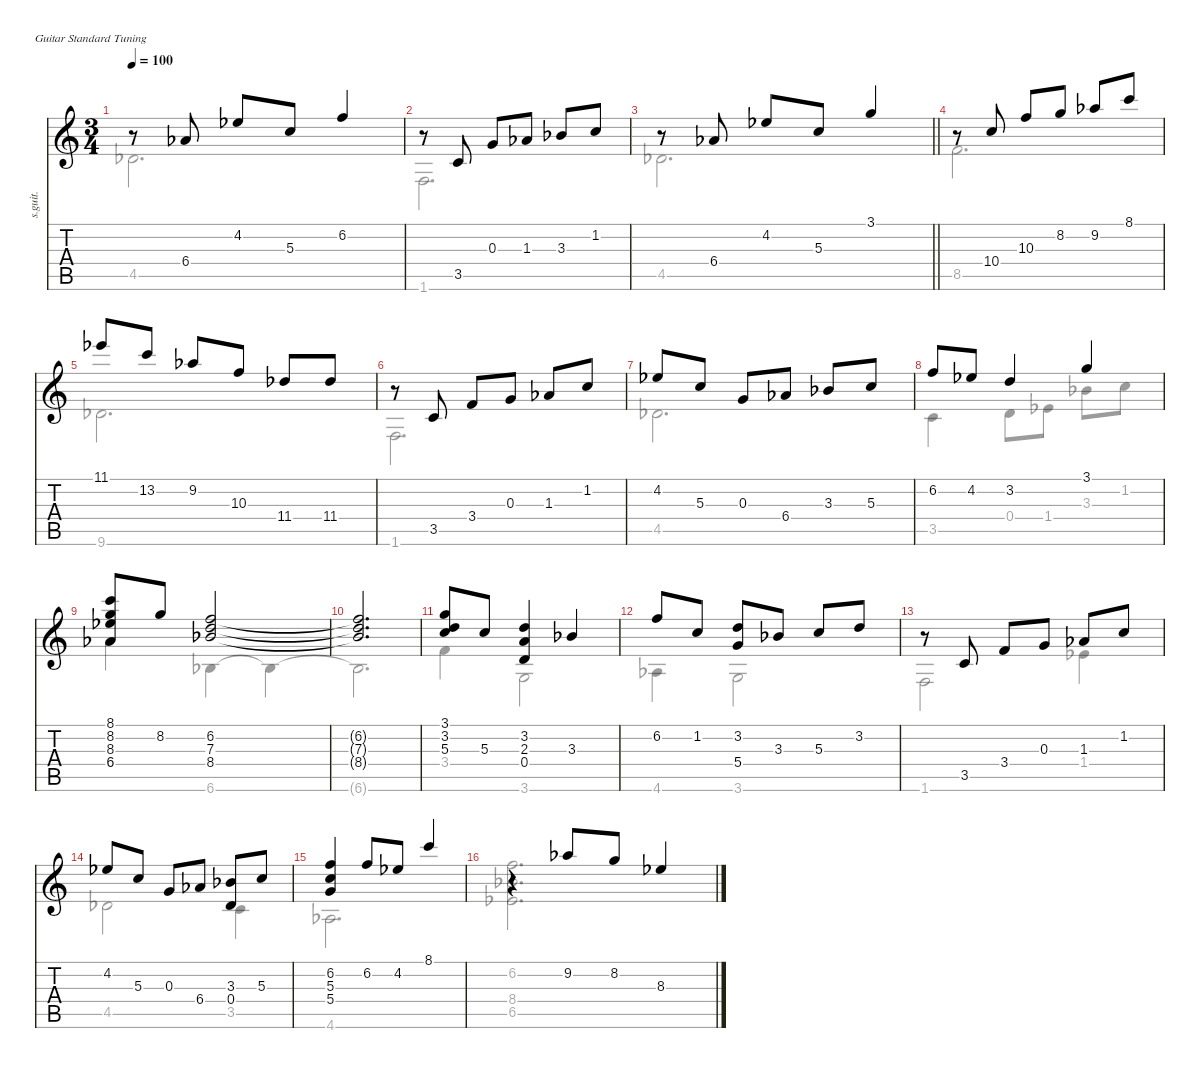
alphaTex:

\defaultSystemsLayout 4
\hideDynamics
\bracketExtendMode nobrackets
\otherSystemsTrackNameOrientation horizontal
\track ("Steel Guitar" "s.guit.") {instrument acousticguitarsteel}
\staff {score tabs}
\tuning (E4 B3 G3 D3 A2 E2)
\voice
\ts (3 4)
\tempo 100
\clef g2
\ks c
r.8{dy mf beam Up} 6.4{acc b}.8{beam Up} 4.2{acc b}.8{beam Up} 5.3.8{beam Up} 6.2.4{beam Up} |
r.8{beam Up} 3.5.8{beam Up} 0.3.8{beam Up} 1.3{acc b}.8{beam Up} 3.3{acc b}.8{beam Up} 1.2.8{beam Up} |
\barLineRight lightlight
r.8{beam Up} 6.4{acc b}.8{beam Up} 4.2{acc b}.8{beam Up} 5.3.8{beam Up} 3.1.4{beam Up} |
r.8{beam Up} 10.4.8{beam Up} 10.3.8{beam Up} 8.2.8{beam Up} 9.2{acc b}.8{beam Up} 8.1.8{beam Up} |
11.1{acc b}.8{beam Up} 13.2.8{beam Up} 9.2{acc b}.8{beam Up} 10.3.8{beam Up} 11.4{acc b}.8{beam Up} 11.4{acc b}.8{beam Up} |
r.8{beam Up} 3.5.8{beam Up} 3.4.8{beam Up} 0.3.8{beam Up} 1.3{acc b}.8{beam Up} 1.2.8{beam Up} |
4.2{acc b}.8{beam Up} 5.3.8{beam Up} 0.3.8{beam Up} 6.4{acc b}.8{beam Up} 3.3{acc b}.8{beam Up} 5.3.8{beam Up} |
6.2.8{beam Up} 4.2{acc b}.8{beam Up} 3.2.4{beam Up} 3.1.4{beam Up} |
(8.1 8.2 8.3{acc b} 6.4{acc b}).8{beam Up} 8.2.8{beam Up} (8.4{acc b} 7.3 6.2).2{beam Up} |
(8.4{t acc b} 7.3{t} 6.2{t}).2{d beam Up} |
(3.1 3.2 5.3).8{beam Up} 5.3.8{beam Up} (3.2 2.3 0.4).4{beam Up} 3.3{acc b}.4{beam Up} |
6.2.8{beam Up} 1.2.8{beam Up} (3.2 5.4).8{beam Up} 3.3{acc b}.8{beam Up} 5.3.8{beam Up} 3.2.8{beam Up} |
r.8{beam Up} 3.5.8{beam Up} 3.4.8{beam Up} 0.3.8{beam Up} 1.3{acc b}.8{beam Up} 1.2.8{beam Up} |
4.2{acc b}.8{beam Up} 5.3.8{beam Up} 0.3.8{beam Up} 6.4{acc b}.8{beam Up} (3.3{acc b} 0.4).8{beam Up} 5.3.8{beam Up} |
(6.2 5.3 5.4).4{beam Up} 6.2.8{beam Up} 4.2{acc b}.8{beam Up} 8.1.4{beam Up} |
r.4{beam Up} 9.2{acc b}.8{beam Up} 8.2.8{beam Up} 8.3{acc b}.4{beam Up}
\voice
\clef g2
\ottava regular
\simile none
\ks c
4.5{acc b}.2{d dy mf beam Down} |
1.6.2{d beam Down} |
\barLineRight lightlight
4.5{acc b}.2{d beam Down} |
8.5.2{d beam Down} |
9.6{acc b}.2{d beam Down} |
1.6.2{d beam Down} |
4.5{acc b}.2{d beam Down} |
3.5.4{beam Down} 0.4.8{beam Down} 1.4{acc b}.8{beam Down} 3.3{acc b}.8{beam Down} 1.2.8{beam Down} |
6.4{acc b}.4{beam Down} 6.6{acc b}.4{beam Down} 6.6{t acc b}.4{beam Down} |
6.6{t acc b}.2{d beam Down} |
3.4.4{beam Down} 3.6.2{beam Down} |
4.6{acc b}.4{beam Down} 3.6.2{beam Down} |
1.6.2{beam Down} 1.4{acc b}.4{beam Down} |
4.5{acc b}.2{beam Down} 3.5.4{beam Down} |
4.6{acc b}.2{d beam Down} |
(6.5{acc b} 8.4{acc b} 6.2).2{d beam Down}
